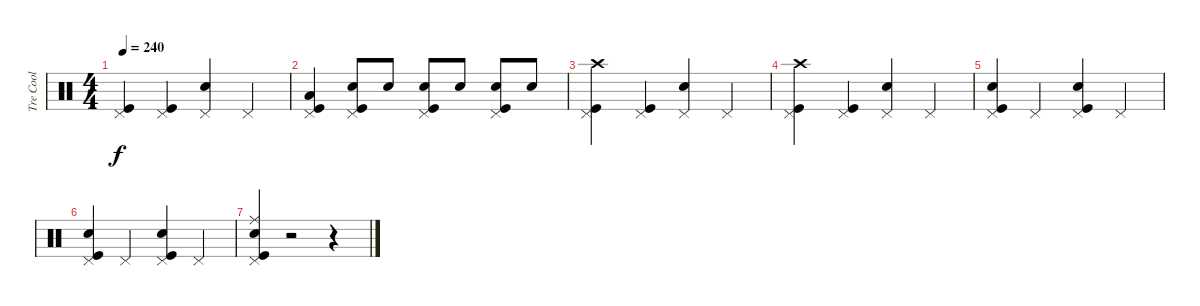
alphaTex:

\track ("Tre Cool" "Tre Cool") {instrument percussion}
\staff {score}
\articulation defaults
\ts (4 4)
\tempo 240
\clef neutral
\ks c
("Pedal Hi-Hat (hit)" "Kick (hit)").4{dy f} ("Pedal Hi-Hat (hit)" "Kick (hit)").4 ("Pedal Hi-Hat (hit)" "Snare (hit) 2").4 "Pedal Hi-Hat (hit)".4 |
("Pedal Hi-Hat (hit)" "Kick (hit)" "Low Tom (hit)").4 ("Pedal Hi-Hat (hit)" "Kick (hit)" "Snare (hit) 2").8 "Snare (hit) 2".8 ("Pedal Hi-Hat (hit)" "Kick (hit)" "Snare (hit) 2").8 "Snare (hit) 2".8 ("Pedal Hi-Hat (hit)" "Kick (hit)" "Snare (hit) 2").8 "Snare (hit) 2".8 |
("Pedal Hi-Hat (hit)" "Kick (hit)" "Crash high (hit)").4 ("Pedal Hi-Hat (hit)" "Kick (hit)").4 ("Pedal Hi-Hat (hit)" "Snare (hit) 2").4 "Pedal Hi-Hat (hit)".4 |
("Pedal Hi-Hat (hit)" "Kick (hit)" "Crash high (hit)").4 ("Pedal Hi-Hat (hit)" "Kick (hit)").4 ("Pedal Hi-Hat (hit)" "Snare (hit) 2").4 "Pedal Hi-Hat (hit)".4 |
("Pedal Hi-Hat (hit)" "Kick (hit)" "Snare (hit) 2").4 "Pedal Hi-Hat (hit)".4 ("Pedal Hi-Hat (hit)" "Kick (hit)" "Snare (hit) 2").4 "Pedal Hi-Hat (hit)".4 |
("Pedal Hi-Hat (hit)" "Kick (hit)" "Snare (hit) 2").4 "Pedal Hi-Hat (hit)".4 ("Pedal Hi-Hat (hit)" "Kick (hit)" "Snare (hit) 2").4 "Pedal Hi-Hat (hit)".4 |
("Pedal Hi-Hat (hit)" "Kick (hit)" "Snare (hit) 2" "Ride (middle)").4 r.2 r.4
